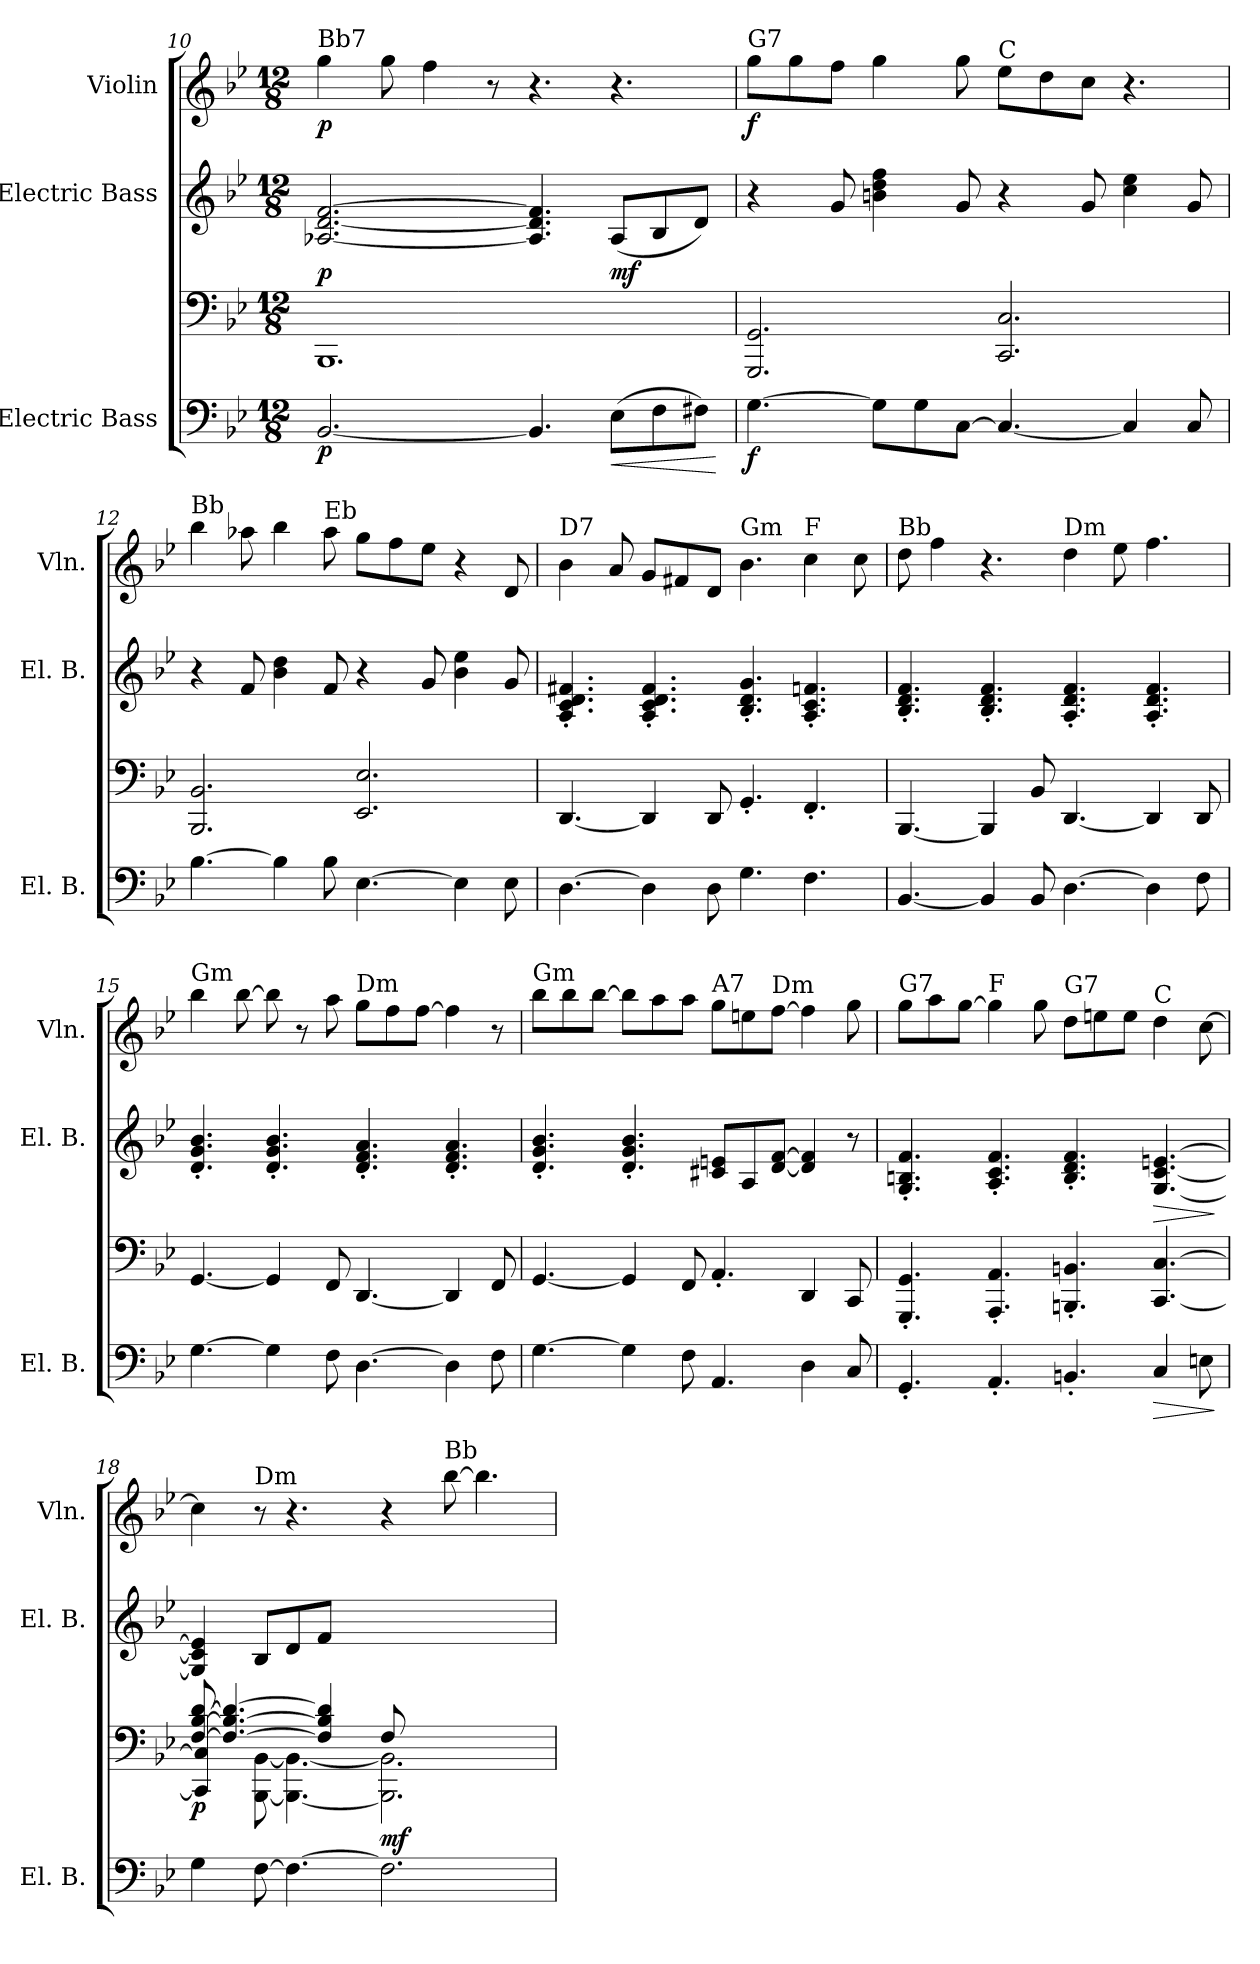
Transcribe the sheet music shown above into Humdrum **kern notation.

**kern	**kern	**dynam	**kern	**dynam	**kern	**dynam
*part3	*part3	*part3	*part2	*part2	*part1	*part1
*staff4	*staff3	*staff3/4	*staff2	*staff2	*staff1	*staff1
*I"Electric Bass	*	*	*I"Electric Bass	*	*I"Violin	*
*I'El. B.	*	*	*I'El. B.	*	*I'Vln.	*
*clefF4	*clefF4	*	*clefG2	*	*clefG2	*
*k[b-e-]	*k[b-e-]	*	*k[b-e-]	*	*k[b-e-]	*
*M12/8	*M12/8	*	*M12/8	*	*M12/8	*
=10	=10	=10	=10	=10	=10	=10
!	!	!	!	!	!LO:TX:a:t=Bb7	!
!	!	!LO:DY:b=2	!	!LO:DY:b	!	!LO:DY:b
[2.BB-/	1.BBB-	p	[2.A-X/ [2.d/ [2.f/	p	4gg\	p
.	.	.	.	.	8gg\	.
.	.	.	.	.	4ff\	.
.	.	.	.	.	8r	.
4.BB-/]	.	.	4.A-]/ 4.d]/ 4.f]/	.	4.r	.
!	!	!LO:HP:b=2	!	!LO:DY:b	!	!
(8E-\L	.	<	(8A-/L	mf	4.r	.
8F\	.	.	8B-/	.	.	.
8F#X\J)	.	.	8d/J)	.	.	.
.	.	[	.	.	.	.
=11	=11	=11	=11	=11	=11	=11
!	!	!	!	!	!LO:TX:a:t=G7	!
!	!	!LO:DY:b=2	!	!	!	!LO:DY:b
[4.G\	2.GGG/ 2.GG/	f	4r	.	8gg\L	f
.	.	.	.	.	8gg\	.
.	.	.	8g/	.	8ff\J	.
8G\L]	.	.	4bn\ 4dd\ 4ff\	.	4gg\	.
8G\	.	.	.	.	.	.
[8C\J	.	.	8g/	.	8gg\	.
!	!	!	!	!	!LO:TX:a:t=C	!
4.C/_	2.CC/ 2.C/	.	4r	.	8ee-\L	.
.	.	.	.	.	8dd\	.
.	.	.	8g/	.	8cc\J	.
4C/]	.	.	4cc\ 4ee-\	.	4.r	.
8C/	.	.	8g/	.	.	.
!!LO:PB:g=z
=12	=12	=12	=12	=12	=12	=12
!	!	!	!	!	!LO:TX:a:t=Bb	!
[4.B-\	2.BBB-/ 2.BB-/	.	4r	.	4bb-\	.
.	.	.	8f/	.	8aa-X\	.
4B-\]	.	.	4b-\ 4dd\	.	4bb-\	.
!	!	!	!	!	!LO:TX:a:t=Eb	!
8B-\	.	.	8f/	.	8aa-\	.
[4.E-\	2.EE-/ 2.E-/	.	4r	.	8gg\L	.
.	.	.	.	.	8ff\	.
.	.	.	8g/	.	8ee-\J	.
4E-\]	.	.	4b-\ 4ee-\	.	4r	.
8E-\	.	.	8g/	.	8d/	.
=13	=13	=13	=13	=13	=13	=13
!	!	!	!	!	!LO:TX:a:t=D7	!
[4.D\	[4.DD/	.	4.A'/ 4.c'/ 4.d'/ 4.f#X'/	.	4b-\	.
.	.	.	.	.	8a/	.
4D\]	4DD/]	.	4.A'/ 4.c'/ 4.d'/ 4.f#'/	.	8g/L	.
.	.	.	.	.	8f#X/	.
8D\	8DD/	.	.	.	8d/J	.
!	!	!	!	!	!LO:TX:a:t=Gm	!
4.G\	4.GG'/	.	4.B-'/ 4.d'/ 4.g'/	.	4.b-\	.
!	!	!	!	!	!LO:TX:a:t=F	!
4.F\	4.FF'/	.	4.A'/ 4.c'/ 4.fn'/	.	4cc\	.
.	.	.	.	.	8cc\	.
=14	=14	=14	=14	=14	=14	=14
!	!	!	!	!	!LO:TX:a:t=Bb	!
[4.BB-/	[4.BBB-/	.	4.B-'/ 4.d'/ 4.f'/	.	8dd\	.
.	.	.	.	.	4ff\	.
4BB-/]	4BBB-/]	.	4.B-'/ 4.d'/ 4.f'/	.	4.r	.
8BB-/	8BB-/	.	.	.	.	.
!	!	!	!	!	!LO:TX:a:t=Dm	!
[4.D\	[4.DD/	.	4.A'/ 4.d'/ 4.f'/	.	4dd\	.
.	.	.	.	.	8ee-\	.
4D\]	4DD/]	.	4.A'/ 4.d'/ 4.f'/	.	4.ff\	.
8F\	8DD/	.	.	.	.	.
=15	=15	=15	=15	=15	=15	=15
!	!	!	!	!	!LO:TX:a:t=Gm	!
[4.G\	[4.GG/	.	4.d'/ 4.g'/ 4.b-'/	.	4bb-\	.
.	.	.	.	.	[8bb-\	.
4G\]	4GG/]	.	4.d'/ 4.g'/ 4.b-'/	.	8bb-\]	.
.	.	.	.	.	8r	.
8F\	8FF/	.	.	.	8aa\	.
!	!	!	!	!	!LO:TX:a:t=Dm	!
[4.D\	[4.DD/	.	4.d'/ 4.f'/ 4.a'/	.	8gg\L	.
.	.	.	.	.	8ff\	.
.	.	.	.	.	[8ff\J	.
4D\]	4DD/]	.	4.d'/ 4.f'/ 4.a'/	.	4ff\]	.
8F\	8FF/	.	.	.	8r	.
=16	=16	=16	=16	=16	=16	=16
!	!	!	!	!	!LO:TX:a:t=Gm	!
[4.G\	[4.GG/	.	4.d'/ 4.g'/ 4.b-'/	.	8bb-\L	.
.	.	.	.	.	8bb-\	.
.	.	.	.	.	[8bb-\J	.
4G\]	4GG/]	.	4.d'/ 4.g'/ 4.b-'/	.	8bb-\L]	.
.	.	.	.	.	8aa\	.
8F\	8FF/	.	.	.	8aa\J	.
!	!	!	!	!	!LO:TX:a:t=A7	!
4.AA/	4.AA'/	.	8c#X/ 8en/L	.	8gg\L	.
.	.	.	8A/	.	8een\	.
!	!	!	!	!	!LO:TX:a:t=Dm	!
.	.	.	[8d/ [8f/J	.	[8ff\J	.
4D\	4DD/	.	4d]/ 4f]/	.	4ff\]	.
8C/	8CC/	.	8r	.	8gg\	.
!!LO:LB:g=z
=17	=17	=17	=17	=17	=17	=17
!	!	!	!	!	!LO:TX:a:t=G7	!
4.GG'/	4.GGG'/ 4.GG'/	.	4.G'/ 4.Bn'/ 4.f'/	.	8gg\L	.
.	.	.	.	.	8aa\	.
.	.	.	.	.	[8gg\J	.
!	!	!	!	!	!LO:TX:a:t=F	!
4.AA'/	4.AAA'/ 4.AA'/	.	4.A'/ 4.c'/ 4.f'/	.	4gg\]	.
.	.	.	.	.	8gg\	.
!	!	!	!	!	!LO:TX:a:t=G7	!
4.BBn'/	4.BBBn'/ 4.BBn'/	.	4.B'/ 4.d'/ 4.f'/	.	8dd\L	.
.	.	.	.	.	8een\	.
.	.	.	.	.	8ee\J	.
!	!	!	!	!	!LO:TX:a:t=C	!
!	!	!LO:HP:b=2	!	!LO:HP:b	!	!
4C/	[4.CC/ [4.C/	>	[4.G/ [4.c/ [4.en/	>	4dd\	.
8En\	.	.	.	.	[8cc\	.
.	.	]	.	]	.	.
=18	=18	=18	=18	=18	=18	=18
*	*^	*	*	*	*	*
!	!	!	!LO:DY:b	!	!	!	!
4G\	[8F/ [8B-/ [8d/	4CC]/ 4C]/	p	4G]/ 4c]/ 4e]/	.	4cc\]	.
.	4.F_/ 4.B-_/ 4.d_/	.	.	.	.	.	.
!	!	!	!	!	!	!LO:TX:a:t=Dm	!
[8F\	.	[8BBB-\ [8BB-\	.	8B-/L	.	8r	.
4.F\_	.	4.BBB-_\ 4.BB-_\	.	8d/	.	4.r	.
.	4F]/ 4B-]/ 4d]/	.	.	8f/J	.	.	.
.	.	.	.	2..ryy	.	.	.
!	!	!	!LO:DY:b	!	!	!	!
2.F\]	(8F/	2.BBB-]\ 2.BB-]\	mf	.	.	4r	.
.	2ryy	.	.	.	.	.	.
!	!	!	!	!	!	!LO:TX:a:t=Bb	!
.	.	.	.	.	.	[8bb-\	.
.	.	.	.	.	.	4.bb-\]	.
.	8ryy	.	.	.	.	.	.
*	*v	*v	*	*	*	*	*
=	=	=	=	=	=	=
*-	*-	*-	*-	*-	*-	*-
